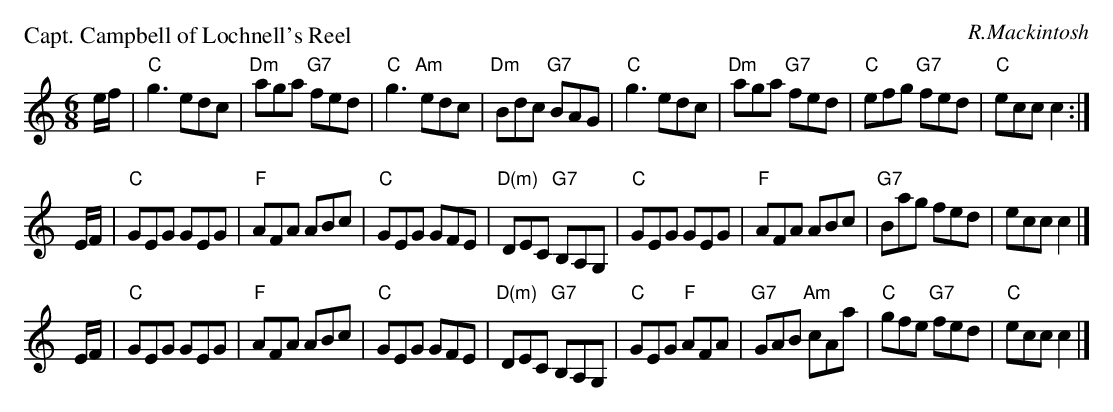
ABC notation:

X:1
P: Capt. Campbell of Lochnell's Reel
C: R.Mackintosh
M: 6/8
L: 1/8
K: C
e/f/ \
| "C"g3 edc | "Dm"aga "G7"fed | "C"g3 "Am"edc | "Dm"Bdc "G7"BAG \
| "C"g3 edc | "Dm"aga "G7"fed | "C"efg "G7"fed | "C"ecc c2 :|
E/F/ \
| "C"GEG GEG | "F"AFA ABc | "C"GEG GFE | "D(m)"DEC "G7"B,A,G, \
| "C"GEG GEG | "F"AFA ABc | "G7"Bag fed | ecc c2 |]
E/F/ \
| "C"GEG GEG | "F"AFA ABc | "C"GEG GFE | "D(m)"DEC "G7"B,A,G, \
| "C"GEG "F"AFA | "G7"GAB "Am"cAa | "C"gfe "G7"fed | "C"ecc c2 |]
